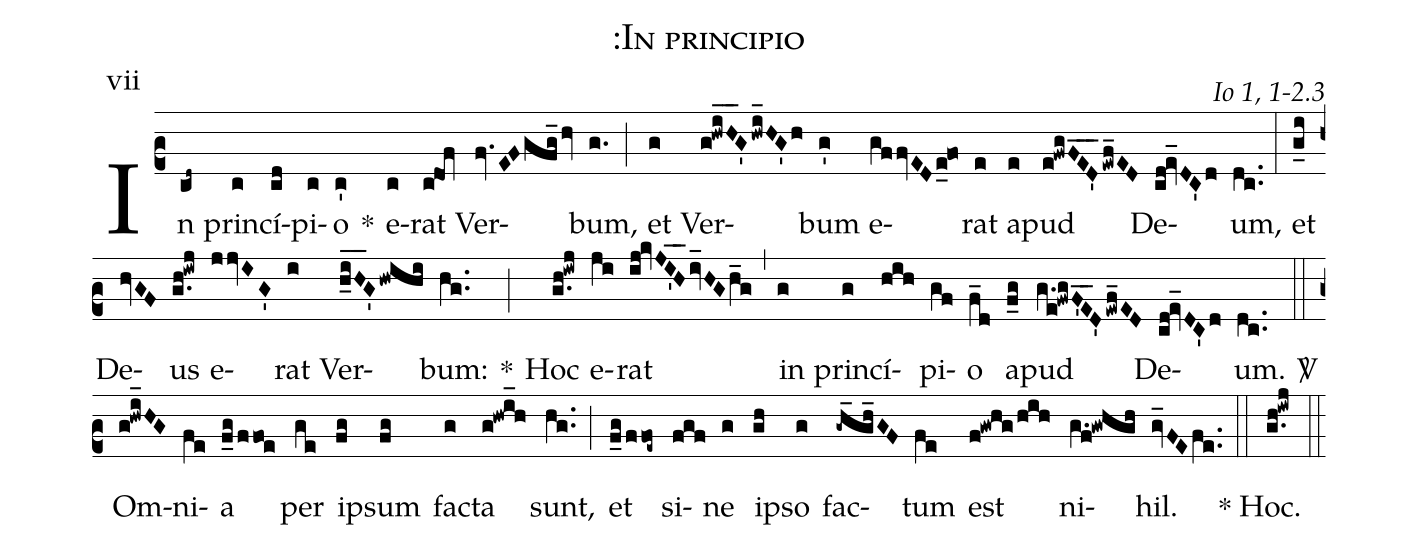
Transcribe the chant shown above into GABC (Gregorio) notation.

name:  :In principio;
annotation: vii;
commentary: Io 1, 1-2.3;
%%
(c2)
In(cd~) prin(c)cí(cd)pi(c)o(c') *()
e(c)rat(c!dof) Ver(fv.EFgfg_hv)bum,(g.) (;)
et(g) Ver(g!hwi_H_G'hwi_HG'h)bum(g') e(gffvEDe_0@fo)rat(e) a(e)pud(e!fwgF_E_D'_2ewf_ED) De(cd!ev_DC'd)um,(dc..) (:)
et(g_i) De(hvGF)us(g.h!iwj) e(jjvIG')rat(i) Ver(h_i_H_G'hwihi)bum:(hg..) *(;)
Hoc(g.h!iwj) e(ji)rat(ij!kvJI'_H_2iv_HGh_g) (,)
in(g) prin(g)cí(hih)pi(gf)o(f_d) a(f_g)pud(g.e!fwgF'_E_2D'ewf_ED) De(cd!ev_DC'd)um.(dc..) <sp>V/</sp>(::)
Om(g!hwi_HG)ni(fe)a(f_g/ffoe) per(ge) ip(fg)sum(fg) fac(g)ta(g!hwi_h) sunt,(hg..) (;)
et(f_g/ffoe~) si(fgf)ne(g) ip(gh)so(g) fac(-gh_gh_GF)tum(fe) est(f!gwhg/hih) ni(g.f!gwhgh)hil.(gv_FEfe..) (::)
* Hoc.(g.h!iwj) (::)
